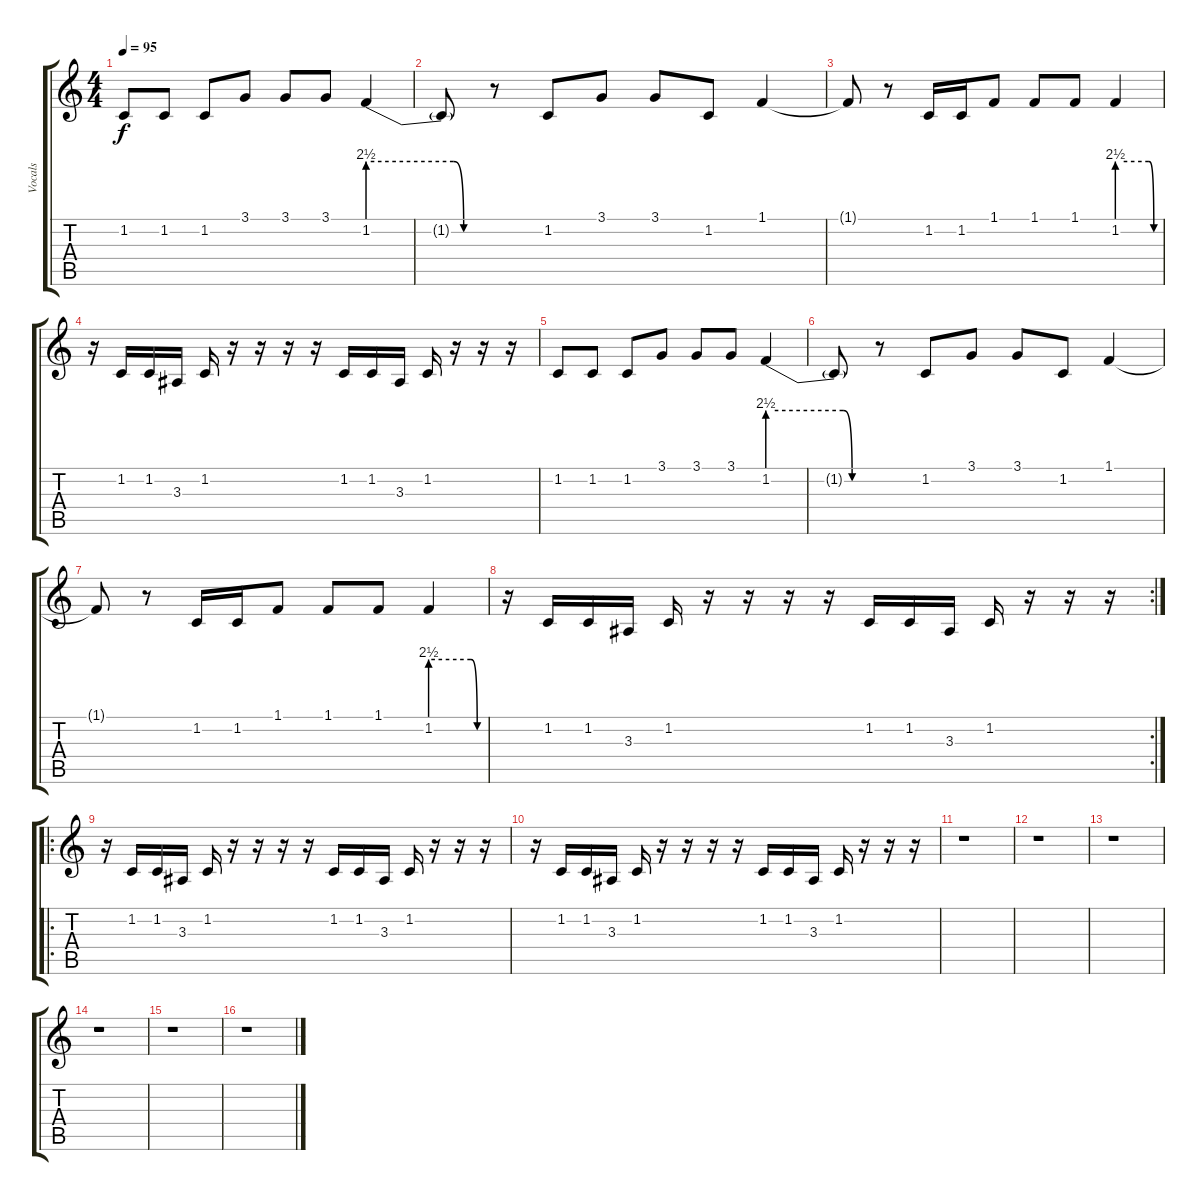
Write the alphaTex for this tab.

\track ("Vocals" "Vocals") {instrument lead2sawtooth}
\staff {score tabs}
\tuning (E4 B3 G3 D3 A2 E2) {hide}
\ts (4 4)
\tempo 95
\clef g2
\ks c
1.2.8{dy f} 1.2.8 1.2.8 3.1.8 3.1.8 3.1.8 1.2{be (custom 0 10 42 10 47 0 60 0)}.4 |
1.2{t}.8 r.8 1.2.8 3.1.8 3.1.8 1.2.8 1.1.4 |
1.1{t}.8 r.8 1.2.16 1.2.16 1.1.8 1.1.8 1.1.8 1.2{be (custom 0 10 45 10 52 0 60 0)}.4 |
r.16{volume 8} 1.2.16 1.2.16 3.3.16 1.2.16 r.16 r.16 r.16 r.16 1.2.16 1.2.16 3.3.16 1.2.16 r.16 r.16 r.16 |
1.2.8{volume 16} 1.2.8 1.2.8 3.1.8 3.1.8 3.1.8 1.2{be (custom 0 10 42 10 47 0 60 0)}.4 |
1.2{t}.8 r.8 1.2.8 3.1.8 3.1.8 1.2.8 1.1.4 |
1.1{t}.8 r.8 1.2.16 1.2.16 1.1.8 1.1.8 1.1.8 1.2{be (custom 0 10 45 10 52 0 60 0)}.4 |
\rc 2
r.16{volume 8} 1.2.16 1.2.16 3.3.16 1.2.16 r.16 r.16 r.16 r.16 1.2.16 1.2.16 3.3.16 1.2.16 r.16 r.16 r.16 |
\ro
r.16{volume 8} 1.2.16 1.2.16 3.3.16 1.2.16 r.16 r.16 r.16 r.16 1.2.16 1.2.16 3.3.16 1.2.16 r.16 r.16 r.16 |
r.16{volume 8} 1.2.16 1.2.16 3.3.16 1.2.16 r.16 r.16 r.16 r.16 1.2.16 1.2.16 3.3.16 1.2.16 r.16 r.16 r.16 |
r.1 |
r.1 |
r.1 |
r.1 |
r.1 |
r.1
